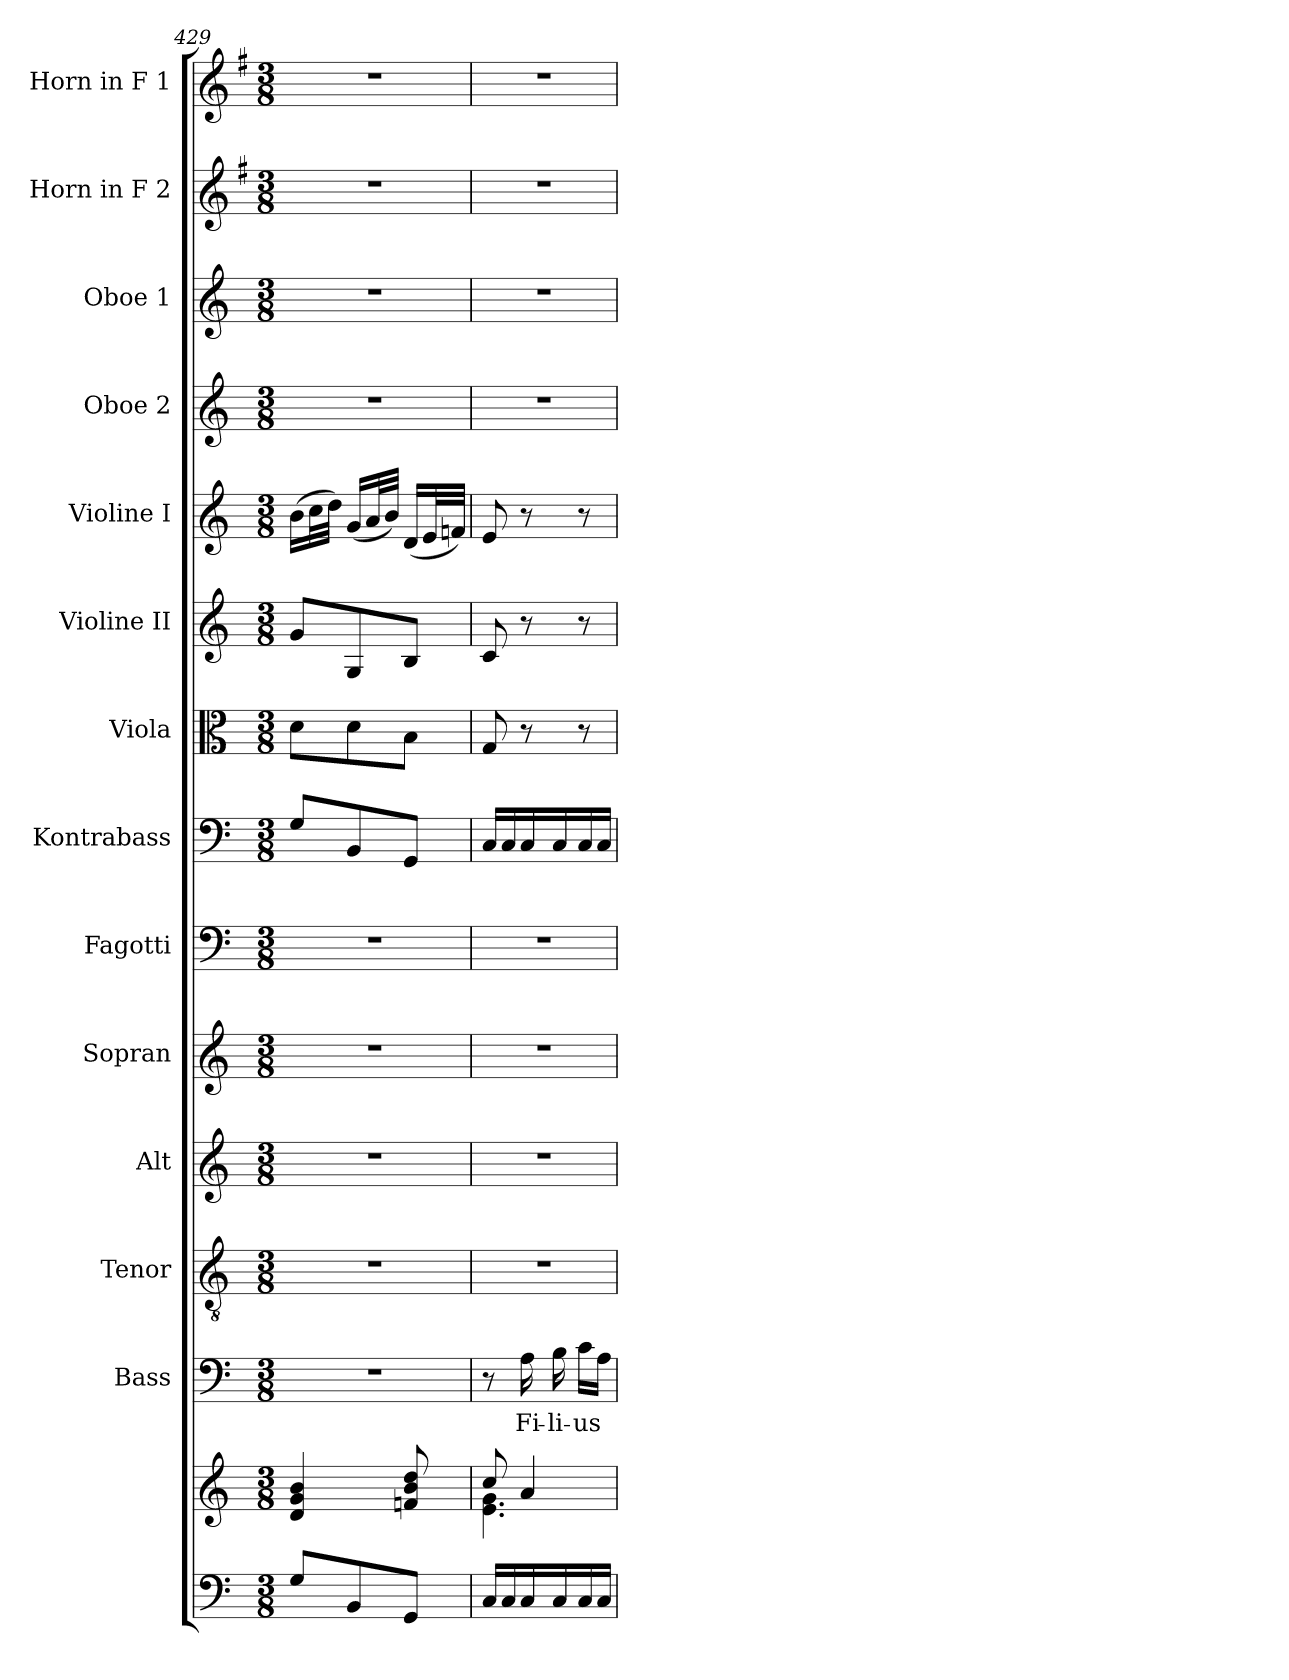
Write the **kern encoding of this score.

**kern	**kern	**kern	**text	**kern	**kern	**kern	**kern	**kern	**kern	**kern	**kern	**kern	**kern	**kern	**kern
*part14	*part14	*part13	*part13	*part12	*part11	*part10	*part9	*part8	*part7	*part6	*part5	*part4	*part3	*part2	*part1
*staff15	*staff14	*staff13	*staff13	*staff12	*staff11	*staff10	*staff9	*staff8	*staff7	*staff6	*staff5	*staff4	*staff3	*staff2	*staff1
*	*	*I"Bass	*	*I"Tenor	*I"Alt	*I"Sopran	*I"Fagotti	*I"Kontrabass	*I"Viola	*I"Violine II	*I"Violine I	*I"Oboe 2	*I"Oboe 1	*I"Horn in F 2	*I"Horn in F 1
*	*	*I'B.	*	*I'T.	*I'A.	*I'S.	*I'Fg.	*I'Kb.	*I'Vla.	*I'Vl. II	*I'Vl. I	*I'Ob. 2	*I'Ob. 1	*	*
*clefF4	*clefG2	*clefF4	*	*clefGv2	*clefG2	*clefG2	*clefF4	*clefF4	*clefC3	*clefG2	*clefG2	*clefG2	*clefG2	*clefG2	*clefG2
*	*	*	*	*	*	*	*	*ITrd7c12	*	*	*	*	*	*ITrd4c7	*ITrd4c7
*k[]	*k[]	*k[]	*	*k[]	*k[]	*k[]	*k[]	*k[]	*k[]	*k[]	*k[]	*k[]	*k[]	*k[]	*k[]
*C:	*C:	*C:	*	*C:	*C:	*C:	*C:	*C:	*C:	*C:	*C:	*C:	*C:	*C:	*C:
*M3/8	*M3/8	*M3/8	*	*M3/8	*M3/8	*M3/8	*M3/8	*M3/8	*M3/8	*M3/8	*M3/8	*M3/8	*M3/8	*M3/8	*M3/8
=429	=429	=429	=429	=429	=429	=429	=429	=429	=429	=429	=429	=429	=429	=429	=429
8G/L	4d/ 4g/ 4b/	4.r	.	4.r	4.r	4.r	4.r	8GG/L	8d\L	8g/L	(>16b\LL	4.r	4.r	4.r	4.r
.	.	.	.	.	.	.	.	.	.	.	32cc\L	.	.	.	.
.	.	.	.	.	.	.	.	.	.	.	32dd\JJJ)	.	.	.	.
8BB/	.	.	.	.	.	.	.	8BBB/	8d\	8G/	(<16g/LL	.	.	.	.
.	.	.	.	.	.	.	.	.	.	.	32a/L	.	.	.	.
.	.	.	.	.	.	.	.	.	.	.	32b/JJJ)	.	.	.	.
8GG/J	8fn/ 8b/ 8dd/	.	.	.	.	.	.	8GGG/J	8B\J	8B/J	(<16d/LL	.	.	.	.
.	.	.	.	.	.	.	.	.	.	.	32e/L	.	.	.	.
.	.	.	.	.	.	.	.	.	.	.	32fn/JJJ)	.	.	.	.
!!LO:PB:g=z
=430	=430	=430	=430	=430	=430	=430	=430	=430	=430	=430	=430	=430	=430	=430	=430
*	*^	*	*	*	*	*	*	*	*	*	*	*	*	*	*
16C/LL	8cc/	4.e\ 4.g\	8r	.	4.r	4.r	4.r	4.r	16CC/LL	8G/	8c/	8e/	4.r	4.r	4.r	4.r
16C/	.	.	.	.	.	.	.	.	16CC/	.	.	.	.	.	.	.
!	!	!	!	!LO:LY:b	!	!	!	!	!	!	!	!	!	!	!	!
16C/	4a/	.	16A\	Fi-	.	.	.	.	16CC/	8r	8r	8r	.	.	.	.
!	!	!	!	!LO:LY:b	!	!	!	!	!	!	!	!	!	!	!	!
16C/	.	.	16B\	-li-	.	.	.	.	16CC/	.	.	.	.	.	.	.
!	!	!	!	!LO:LY:b	!	!	!	!	!	!	!	!	!	!	!	!
16C/	.	.	16c\LL	-us	.	.	.	.	16CC/	8r	8r	8r	.	.	.	.
16C/JJ	.	.	16A\JJ	.	.	.	.	.	16CC/JJ	.	.	.	.	.	.	.
*	*v	*v	*	*	*	*	*	*	*	*	*	*	*	*	*	*
=	=	=	=	=	=	=	=	=	=	=	=	=	=	=	=
*-	*-	*-	*-	*-	*-	*-	*-	*-	*-	*-	*-	*-	*-	*-	*-
